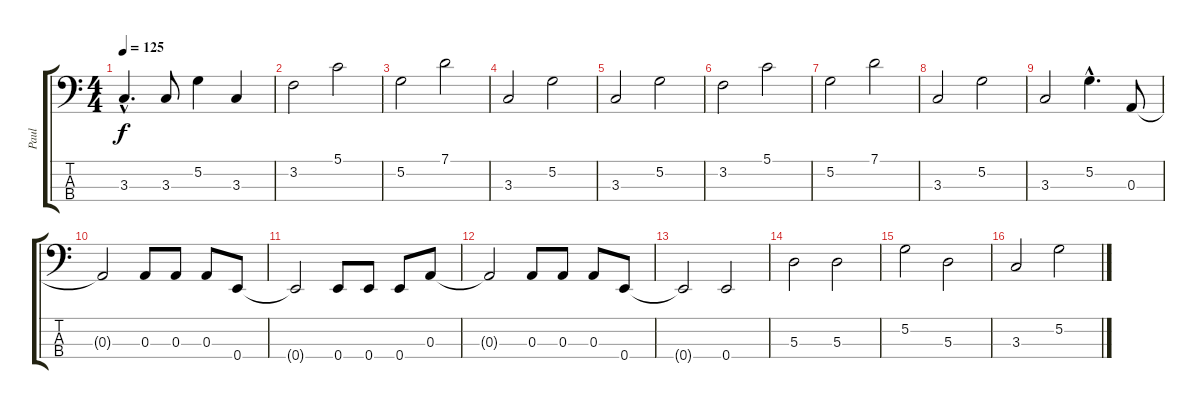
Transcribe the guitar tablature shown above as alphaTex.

\track ("Paul" "Paul") {instrument electricbassfinger}
\staff {score tabs}
\tuning (G2 D2 A1 E1) {hide}
\ts (4 4)
\tempo 125
\clef f4
\ks c
3.3{hac}.4{d dy f} 3.3.8 5.2.4 3.3.4 |
3.2.2 5.1.2 |
5.2.2 7.1.2 |
3.3.2 5.2.2 |
3.3.2 5.2.2 |
3.2.2 5.1.2 |
5.2.2 7.1.2 |
3.3.2 5.2.2 |
3.3.2 5.2{hac}.4{d} 0.3.8 |
0.3{t}.2 0.3.8 0.3.8 0.3.8 0.4.8 |
0.4{t}.2 0.4.8 0.4.8 0.4.8 0.3.8 |
0.3{t}.2 0.3.8 0.3.8 0.3.8 0.4.8 |
0.4{t}.2 0.4.2 |
5.3.2 5.3.2 |
5.2.2 5.3.2 |
3.3.2 5.2.2
